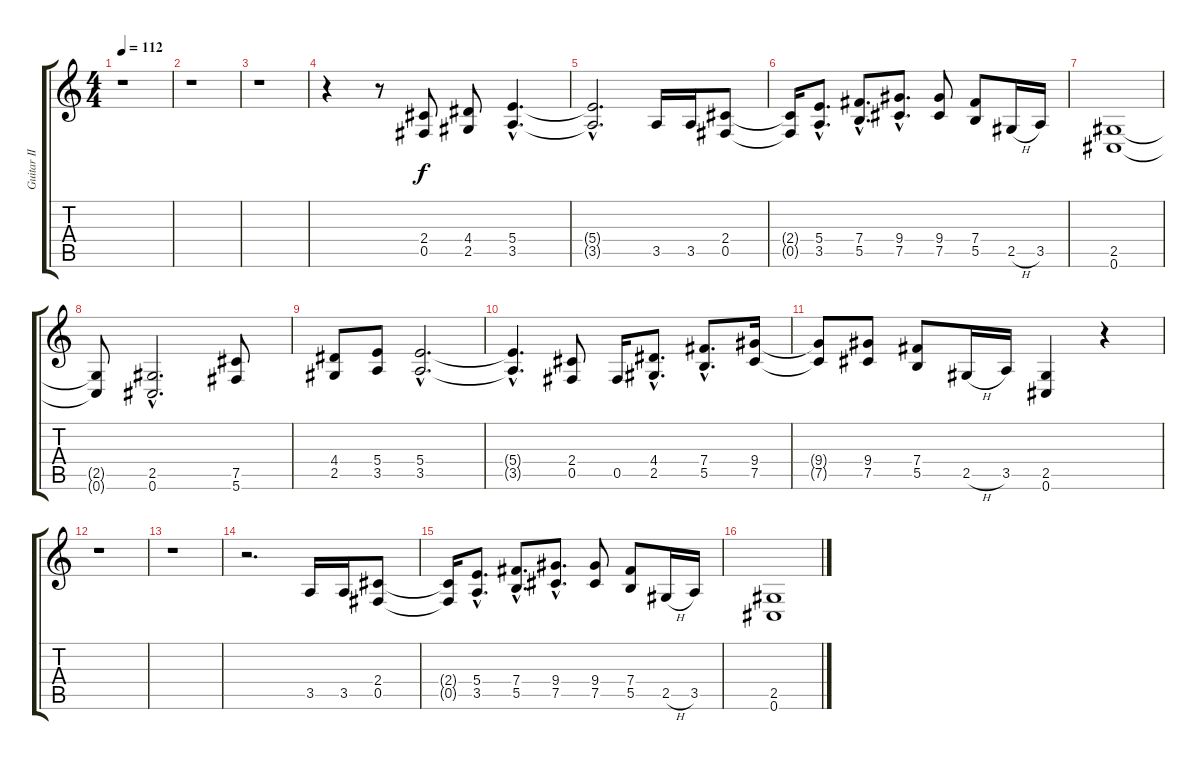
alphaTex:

\track ("Guitar II [Henriksson]" "Guitar II ") {instrument distortionguitar}
\staff {score tabs}
\tuning (Db4 Ab3 E3 B2 Gb2 Db2) {hide}
\ts (4 4)
\tempo 112
\clef g2
\ks c
r.1{dy f} |
r.1 |
r.1 |
r.4{volume 13} r.8 (2.4 0.5).8 (4.4 2.5).8 (5.4{hac} 3.5{hac}).4{d} |
(5.4{hac t} 3.5{hac t}).2{d} 3.5.16 3.5.16 (2.4 0.5).8 |
(2.4{t} 0.5{t}).16 (5.4{hac} 3.5{hac}).8{d} (7.4{hac} 5.5{hac}).8{d} (9.4{hac} 7.5{hac}).8{d} (9.4 7.5).8 (7.4 5.5).8 2.5{h}.16 3.5.16 |
(2.5 0.6).1 |
(2.5{t} 0.6{t}).8 (2.5{hac} 0.6{hac}).2{d} (7.5 5.6).8 |
(4.4 2.5).8 (5.4 3.5).8 (5.4{hac} 3.5{hac}).2{d} |
(5.4{hac t} 3.5{hac t}).4{d} (2.4 0.5).8 0.5.16 (4.4{hac} 2.5{hac}).8{d} (7.4{hac} 5.5{hac}).8{d} (9.4 7.5).16 |
(9.4{t} 7.5{t}).8 (9.4 7.5).8 (7.4 5.5).8 2.5{h}.16 3.5.16 (2.5 0.6).4 r.4 |
r.1 |
r.1 |
r.2{d} 3.5.16 3.5.16 (2.4 0.5).8 |
(2.4{t} 0.5{t}).16 (5.4{hac} 3.5{hac}).8{d} (7.4{hac} 5.5{hac}).8{d} (9.4{hac} 7.5{hac}).8{d} (9.4 7.5).8 (7.4 5.5).8 2.5{h}.16 3.5.16 |
(2.5 0.6).1
